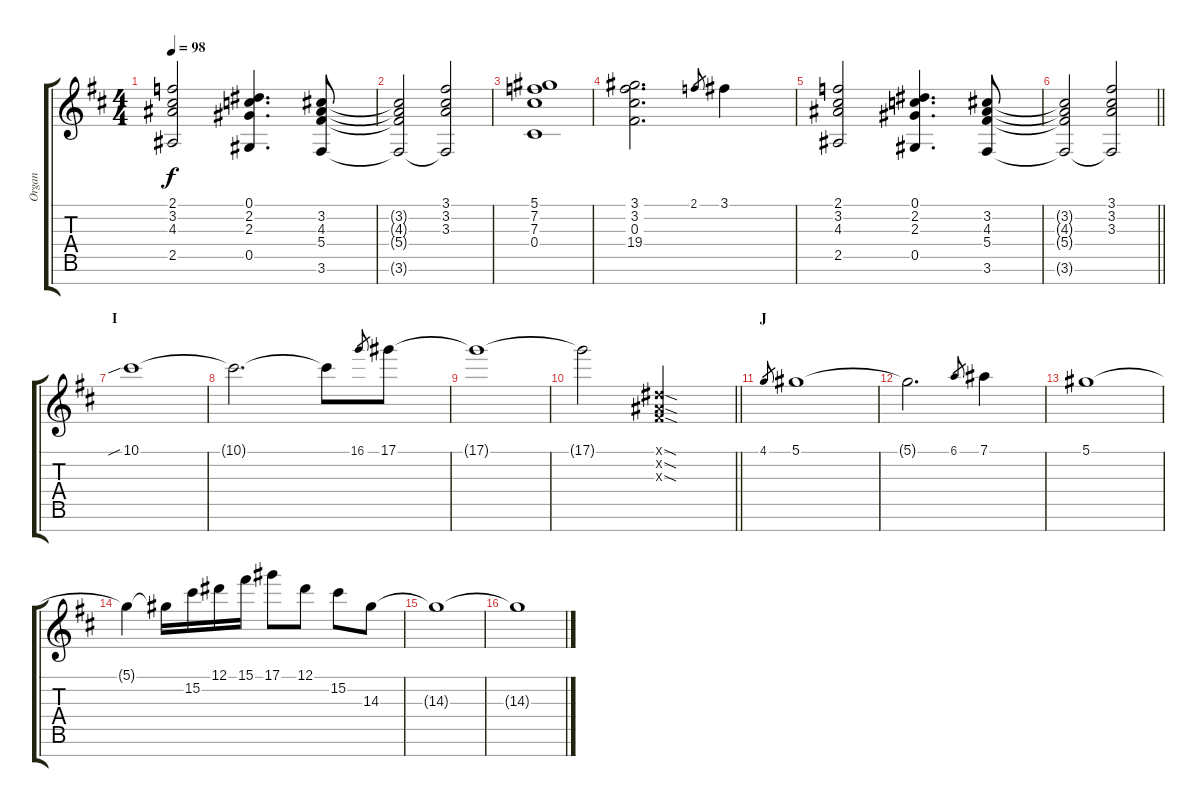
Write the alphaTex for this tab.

\track ("Organ" "Organ") {instrument drawbarorgan}
\staff {score tabs}
\tuning (Eb5 Bb4 Gb4 Db4 Ab3 Eb3 Bb2) {hide}
\ts (4 4)
\tempo 98
\clef g2
\ks d
(2.1 3.2 4.3 2.5).2{dy f} (0.1 2.2 2.3 0.5).4{d} (3.2 4.3 5.4 3.6).8 |
(3.2{t} 4.3{t} 5.4{t} 3.6{t}).2 (3.1 3.2 3.3 3.6{t}).2 |
(5.1 7.2 7.3 0.4).1 |
(3.1 3.2 0.3 19.4).2{d} 2.1.8{gr} 3.1.4 |
(2.1 3.2 4.3 2.5).2 (0.1 2.2 2.3 0.5).4{d} (3.2 4.3 5.4 3.6).8 |
\barLineRight lightlight
(3.2{t} 4.3{t} 5.4{t} 3.6{t}).2 (3.1 3.2 3.3 3.6{t}).2 |
\section ("" "I")
10.1{sib}.1 |
10.1{t}.2{d} 10.1{t}.8 16.1.8{gr} 17.1.8 |
17.1{t}.1 |
\barLineRight lightlight
17.1{t}.2 (0.1{sod x} 0.2{sod x} 0.3{sod x}).2 |
\section ("" "J")
4.1.8{gr} 5.1.1 |
5.1{t}.2{d} 6.1.8{gr} 7.1.4 |
5.1.1 |
5.1{t}.4 5.1{t}.16 15.2.16 12.1.16 15.1.16 17.1.8 12.1.8 15.2.8 14.3.8 |
14.3{t}.1 |
14.3{t}.1
